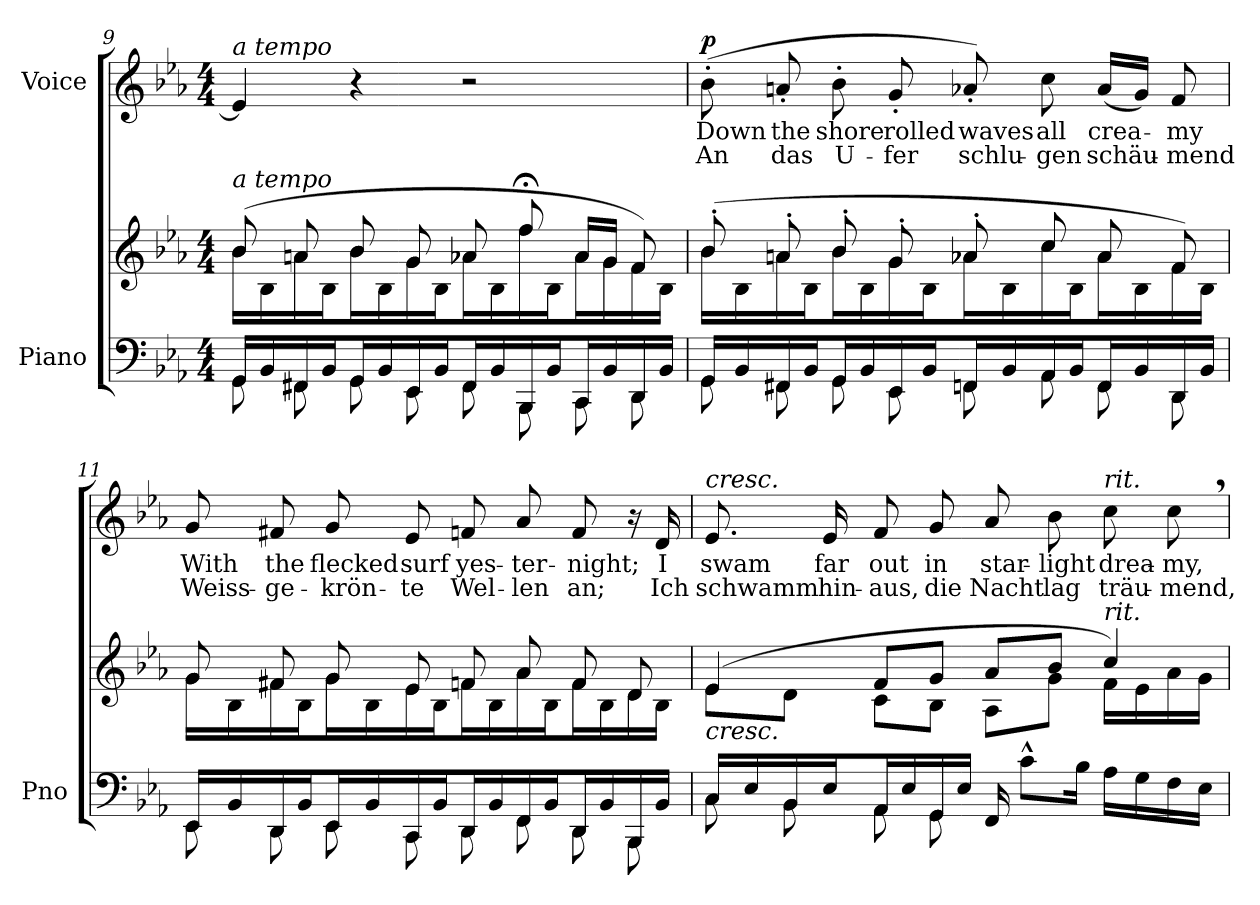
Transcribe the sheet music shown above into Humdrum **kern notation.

**kern	**kern	**kern	**text	**text	**dynam
*part2	*part2	*part1	*part1	*part1	*part1
*staff3	*staff2	*staff1	*staff1	*staff1	*staff1
*I"Piano	*	*I"Voice	*	*	*
*I'Pno	*	*	*	*	*
*clefF4	*clefG2	*clefG2	*	*	*
*k[b-e-a-]	*k[b-e-a-]	*k[b-e-a-]	*	*	*
*M4/4	*M4/4	*M4/4	*	*	*
=9	=9	=9	=9	=9	=9
*^	*^	*	*	*	*
!	!	!	!	!LO:TX:a:i:t=a tempo	!	!	!
!	!	!LO:TX:a:i:t=a tempo	!	!	!	!	!
16GG/LL	8GG\	(8b-/	16b-\LL	4e-/]	.	.	.
16BB-/	.	.	16B-\	.	.	.	.
!	!LO:N:head=solid	!	!	!	!	!	!
16FF#X/	8FF#\	8an/	16a\	.	.	.	.
16BB-/J	.	.	16B-\J	.	.	.	.
16GG/L	8GG\	8b-/	16b-\L	4r	.	.	.
16BB-/	.	.	16B-\	.	.	.	.
16EE-/	8EE-\	8g/	16g\	.	.	.	.
16BB-/J	.	.	16B-\J	.	.	.	.
16FF#/L	8FF#\	8a-X/	16a-\L	2r	.	.	.
16BB-/	.	.	16B-\	.	.	.	.
16BBB-/	8BBB-\	8ff;</	16ff\	.	.	.	.
16BB-/J	.	.	16B-\J	.	.	.	.
16CC/L	8CC\	16a-/LL	16a-\L	.	.	.	.
16BB-/	.	16g/JJ	16g\	.	.	.	.
16DD/	8DD\	8f/)	16f\	.	.	.	.
16BB-/JJ	.	.	16B-\JJ	.	.	.	.
=10	=10	=10	=10	=10	=10	=10	=10
!	!	!	!	!	!	!	!LO:DY:a
16GG/LL	(>8GG\	(8b-'/	16b-\LL	(8b-'\	Down	An	p
16BB-/	.	.	16B-\	.	.	.	.
!	!LO:N:head=solid	!	!	!	!	!	!
16FF#X/	8FF#\	8an'/	16a\	8an'/	the	das	.
16BB-/J	.	.	16B-\J	.	.	.	.
16GG/L	8GG\	8b-'/	16b-\L	8b-'\	shore	U-	.
16BB-/	.	.	16B-\	.	.	.	.
16EE-/	8EE-\	8g'/	16g\	8g'/	rolled	-fer	.
16BB-/J	.	.	16B-\J	.	.	.	.
16FFn/L	8FF\	8a-X'/	16a-\L	8a-X'/)	waves	schlu-	.
16BB-/	.	.	16B-\	.	.	.	.
16AA-/	8AA-\	8cc/	16cc\	8cc\	all	-gen	.
16BB-/J	.	.	16B-\J	.	.	.	.
16FF/L	8FF\	8a-/	16a-\L	(16a-/LL	crea-	schäu-	.
16BB-/	.	.	16B-\	16g/JJ)	.	.	.
16DD/	8DD\	8f/)	16f\	8f/	-my	-mend	.
16BB-/JJ	.	.	16B-\JJ	.	.	.	.
=11	=11	=11	=11	=11	=11	=11	=11
16EE-/LL	8EE-\	8g/	16g\LL	8g/	With	Weiss-	.
16BB-/	.	.	16B-\	.	.	.	.
!	!LO:N:head=solid	!	!	!	!	!	!
16DD/	8DD\	8f#X/	16f#\	8f#X/	the	-ge-	.
16BB-/J	.	.	16B-\J	.	.	.	.
16EE-/L	8EE-\	8g/	16g\L	8g/	flecked	-krön-	.
16BB-/	.	.	16B-\	.	.	.	.
16CC/	8CC\	8e-/	16e-\	8e-/	surf	-te	.
16BB-/J	.	.	16B-\J	.	.	.	.
16DD/L	8DD\	8fn/	16f\L	8fn/	yes-	Wel-	.
16BB-/	.	.	16B-\	.	.	.	.
16FF/	8FF\	8a-/	16a-\	8a-/	-ter-	-len	.
16BB-/J	.	.	16B-\J	.	.	.	.
16DD/L	8DD\	8f/	16f\L	8f/	-night;	an;	.
16BB-/	.	.	16B-\	.	.	.	.
16BBB-/	8BBB-\	8d/)	16d\	16r	.	.	.
16BB-/JJ	.	.	16B-\JJ	16d/	I	Ich	.
=12	=12	=12	=12	=12	=12	=12	=12
!	!	!	!	!LO:TX:a:i:t=cresc.	!	!	!
!	!	!LO:TX:b:i:t=cresc.	!	!	!	!	!
16C/LL	8C\	(4e-/	8e-\L	8.e-/	swam	schwamm	.
16E-/	.	.	.	.	.	.	.
!	!LO:N:head=solid	!	!	!	!	!	!
16BB-/	8BB-\	.	8d\J	.	.	.	.
16E-/J	.	.	.	16e-/	far	hin-	.
16AA-/L	8AA-\	8f/L	8c\L	8f/	out	-aus,	.
16E-/	.	.	.	.	.	.	.
16GG/	8GG\	8g/J	8B-\J	8g/	in	die	.
16E-/JJ	.	.	.	.	.	.	.
16FF/	2ryy	8a-/L	8A-\L	8a-/	star-	Nacht	.
8c^^\L	.	.	.	.	.	.	.
.	.	8b-/J	8g\J	8b-\	-light	lag	.
16B-\Jk	.	.	.	.	.	.	.
!	!	!	!	!LO:TX:i:t=rit.	!	!	!
!	!	!LO:TX:i:t=rit.	!	!	!	!	!
16A-\LL	.	4cc/)	16f\LL	8cc\	drea-	träu-	.
16G\	.	.	16e-\	.	.	.	.
16F\	.	.	16a-\	8cc,\	-my,	-mend,	.
16E-\JJ	.	.	16g\JJ	.	.	.	.
*v	*v	*	*	*	*	*	*
*	*v	*v	*	*	*	*
=	=	=	=	=	=
*-	*-	*-	*-	*-	*-
